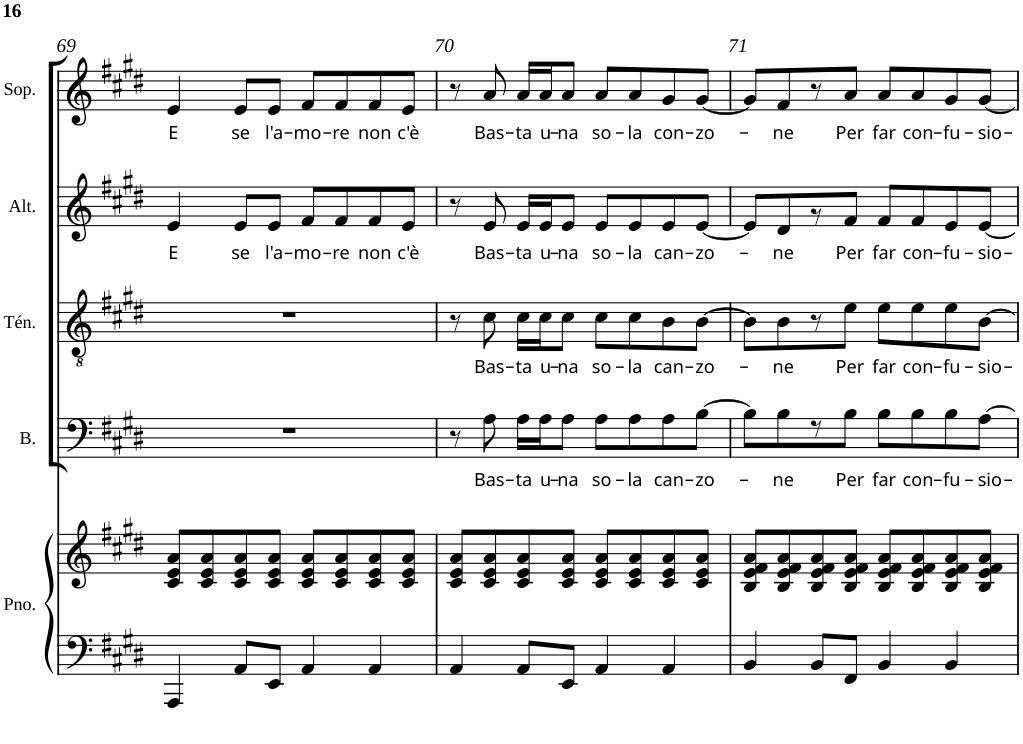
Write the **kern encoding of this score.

**kern	**kern	**kern	**text	**kern	**text	**kern	**text	**kern	**text
*part5	*part5	*part4	*part4	*part3	*part3	*part2	*part2	*part1	*part1
*staff6	*staff5	*staff4	*staff4	*staff3	*staff3	*staff2	*staff2	*staff1	*staff1
*I"Piano	*	*I"Basse	*	*I"Ténor	*	*I"Alto	*	*I"Soprano	*
*I'Pno.	*	*I'B.	*	*I'Tén.	*	*I'Alt.	*	*I'Sop.	*
!!LO:PB:g=z
*clefF4	*clefG2	*clefF4	*	*clefGv2	*	*clefG2	*	*clefG2	*
*k[f#c#g#d#]	*k[f#c#g#d#]	*k[f#c#g#d#]	*	*k[f#c#g#d#]	*	*k[f#c#g#d#]	*	*k[f#c#g#d#]	*
*E:	*E:	*E:	*	*E:	*	*E:	*	*E:	*
*M4/4	*M4/4	*M4/4	*	*M4/4	*	*M4/4	*	*M4/4	*
=69	=69	=69	=69	=69	=69	=69	=69	=69	=69
!	!	!	!	!	!	!	!LO:LY:b	!	!LO:LY:b
4AAA/	8c#/ 8e/ 8a/L	1r	.	1r	.	4e/	E	4e/	E
.	8c#/ 8e/ 8a/	.	.	.	.	.	.	.	.
!	!	!	!	!	!	!	!LO:LY:b	!	!LO:LY:b
8AA/L	8c#/ 8e/ 8a/	.	.	.	.	8e/L	se	8e/L	se
!	!	!	!	!	!	!	!LO:LY:b	!	!LO:LY:b
8EE/J	8c#/ 8e/ 8a/J	.	.	.	.	8e/J	l'a-	8e/J	l'a-
!	!	!	!	!	!	!	!LO:LY:b	!	!LO:LY:b
4AA/	8c#/ 8e/ 8a/L	.	.	.	.	8f#/L	-mo-	8f#/L	-mo-
!	!	!	!	!	!	!	!LO:LY:b	!	!LO:LY:b
.	8c#/ 8e/ 8a/	.	.	.	.	8f#/	-re	8f#/	-re
!	!	!	!	!	!	!	!LO:LY:b	!	!LO:LY:b
4AA/	8c#/ 8e/ 8a/	.	.	.	.	8f#/	non	8f#/	non
!	!	!	!	!	!	!	!LO:LY:b	!	!LO:LY:b
.	8c#/ 8e/ 8a/J	.	.	.	.	8e/J	c'è	8e/J	c'è
=70	=70	=70	=70	=70	=70	=70	=70	=70	=70
4AA/	8c#/ 8e/ 8a/L	8r	.	8r	.	8r	.	8r	.
!	!	!	!LO:LY:b	!	!LO:LY:b	!	!LO:LY:b	!	!LO:LY:b
.	8c#/ 8e/ 8a/	8A\	Bas-	8c#\	Bas-	8e/	Bas-	8a/	Bas-
!	!	!	!LO:LY:b	!	!LO:LY:b	!	!LO:LY:b	!	!LO:LY:b
8AA/L	8c#/ 8e/ 8a/	16A\LL	-ta	16c#\LL	-ta	16e/LL	-ta	16a/LL	-ta
!	!	!	!LO:LY:b	!	!LO:LY:b	!	!LO:LY:b	!	!LO:LY:b
.	.	16A\J	u-	16c#\J	u-	16e/J	u-	16a/J	u-
!	!	!	!LO:LY:b	!	!LO:LY:b	!	!LO:LY:b	!	!LO:LY:b
8EE/J	8c#/ 8e/ 8a/J	8A\J	-na	8c#\J	-na	8e/J	-na	8a/J	-na
!	!	!	!LO:LY:b	!	!LO:LY:b	!	!LO:LY:b	!	!LO:LY:b
4AA/	8c#/ 8e/ 8a/L	8A\L	so-	8c#\L	so-	8e/L	so-	8a/L	so-
!	!	!	!LO:LY:b	!	!LO:LY:b	!	!LO:LY:b	!	!LO:LY:b
.	8c#/ 8e/ 8a/	8A\	-la	8c#\	-la	8e/	-la	8a/	-la
!	!	!	!LO:LY:b	!	!LO:LY:b	!	!LO:LY:b	!	!LO:LY:b
4AA/	8c#/ 8e/ 8a/	8A\	can-	8B\	can-	8e/	can-	8g#/	con-
!	!	!	!LO:LY:b	!	!LO:LY:b	!	!LO:LY:b	!	!LO:LY:b
.	8c#/ 8e/ 8a/J	[8B\J	-zo-	[8B\J	-zo-	[8e/J	-zo-	[8g#/J	-zo-
=71	=71	=71	=71	=71	=71	=71	=71	=71	=71
4BB/	8B/ 8e/ 8f#/ 8a/L	8B\L]	.	8B\L]	.	8e/L]	.	8g#/L]	.
!	!	!	!LO:LY:b	!	!LO:LY:b	!	!LO:LY:b	!	!LO:LY:b
.	8B/ 8e/ 8f#/ 8a/	8B\	-ne	8B\	-ne	8d#/	-ne	8f#/	-ne
8BB/L	8B/ 8e/ 8f#/ 8a/	8r	.	8r	.	8r	.	8r	.
!	!	!	!LO:LY:b	!	!LO:LY:b	!	!LO:LY:b	!	!LO:LY:b
8FF#/J	8B/ 8e/ 8f#/ 8a/J	8B\J	Per	8e\J	Per	8f#/J	Per	8a/J	Per
!	!	!	!LO:LY:b	!	!LO:LY:b	!	!LO:LY:b	!	!LO:LY:b
4BB/	8B/ 8e/ 8f#/ 8a/L	8B\L	far	8e\L	far	8f#/L	far	8a/L	far
!	!	!	!LO:LY:b	!	!LO:LY:b	!	!LO:LY:b	!	!LO:LY:b
.	8B/ 8e/ 8f#/ 8a/	8B\	con-	8e\	con-	8f#/	con-	8a/	con-
!	!	!	!LO:LY:b	!	!LO:LY:b	!	!LO:LY:b	!	!LO:LY:b
4BB/	8B/ 8e/ 8f#/ 8a/	8B\	-fu-	8e\	-fu-	8e/	-fu-	8g#/	-fu-
!	!	!	!LO:LY:b	!	!LO:LY:b	!	!LO:LY:b	!	!LO:LY:b
.	8B/ 8e/ 8f#/ 8a/J	[8A\J	-sio-	[8B\J	-sio-	[8e/J	-sio-	[8g#/J	-sio-
=	=	=	=	=	=	=	=	=	=
*-	*-	*-	*-	*-	*-	*-	*-	*-	*-
